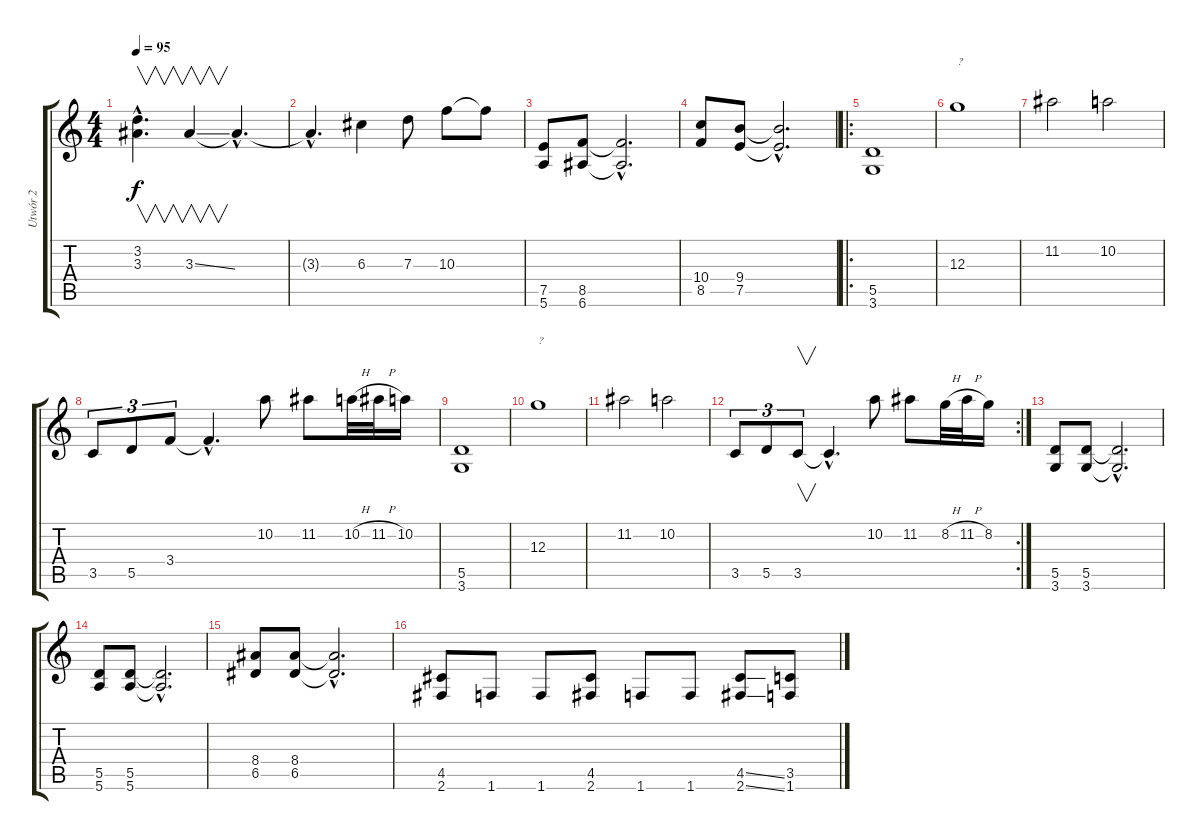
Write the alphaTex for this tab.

\track ("Utwór 2" "Utwór 2") {instrument distortionguitar}
\staff {score tabs}
\tuning (E4 B3 G3 D3 A2 E2) {hide}
\ts (4 4)
\tempo 95
\clef g2
\ks c
(3.2{hac} 3.3{hac}).4{v d dy f volume 15 instrument distortionguitar} 3.3{ss}.4{v} 3.3{hac t}.4{d} |
3.3{hac t}.4{d} 6.3.4 7.3.8 10.3.8 10.3{t}.8 |
(7.5 5.6).8 (8.5 6.6).8 (8.5{hac t} 6.6{hac t}).2{d} |
(10.4 8.5).8 (9.4 7.5).8 (9.4{hac t} 7.5{hac t}).2{d} |
\ro
(5.5 3.6).1 |
12.3.1{txt "?"} |
11.2.2 10.2.2 |
3.5.8{tu (3 2)} 5.5.8{tu (3 2)} 3.4.8{tu (3 2)} 3.4{hac t}.4{d} 10.2.8 11.2.8 10.2{h}.32 11.2{h}.32 10.2.16 |
(5.5 3.6).1 |
12.3.1{txt "?"} |
11.2.2 10.2.2 |
\rc 2
3.5.8{tu (3 2)} 5.5.8{tu (3 2)} 3.5.8{v tu (3 2)} 3.5{hac t}.4{d} 10.2.8 11.2.8 8.2{h}.32 11.2{h}.32 8.2.16 |
(5.5 3.6).8 (5.5 3.6).8 (5.5{hac t} 3.6{hac t}).2{d} |
(5.5 5.6).8 (5.5 5.6).8 (5.5{hac t} 5.6{hac t}).2{d} |
(8.4 6.5).8 (8.4 6.5).8 (8.4{hac t} 6.5{hac t}).2{d} |
(4.5 2.6).8 1.6.8 1.6.8 (4.5 2.6).8 1.6.8 1.6.8 (4.5{ss} 2.6{ss}).8 (3.5 1.6).8
